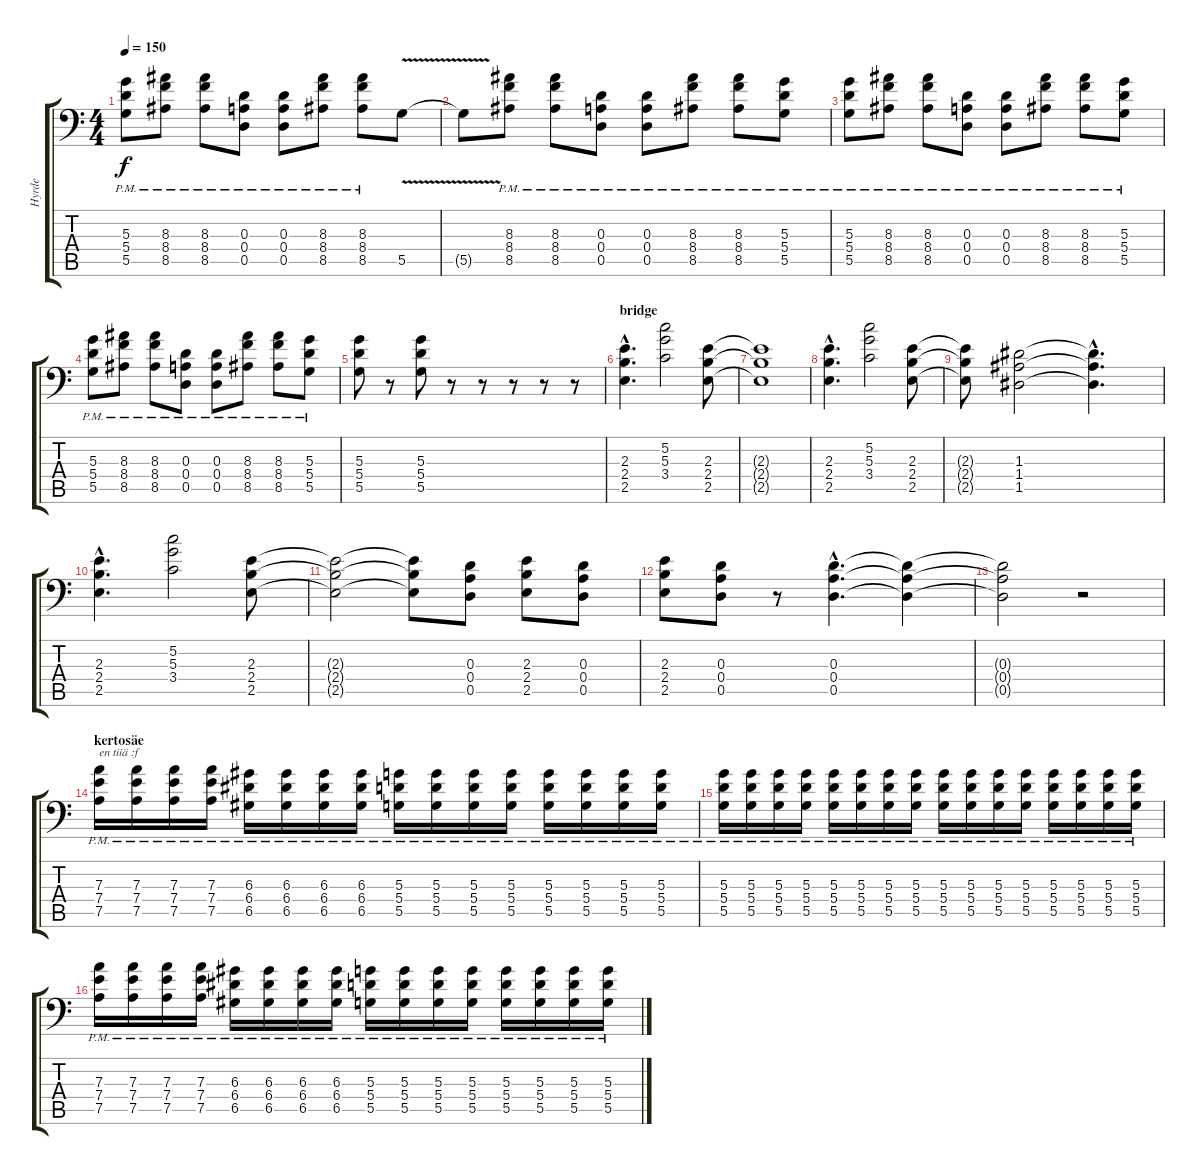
\track ("Hyrde" "Hyrde") {instrument distortionguitar}
\staff {score tabs}
\tuning (B3 G3 D3 A2 D2 A1) {hide}
\ts (4 4)
\tempo 150
\clef f4
\ks c
(5.3{pm} 5.4{pm} 5.5{pm}).8{dy f} (8.3{pm} 8.4{pm} 8.5{pm}).8 (8.3{pm} 8.4{pm} 8.5{pm}).8 (0.3{pm} 0.4{pm} 0.5{pm}).8 (0.3{pm} 0.4{pm} 0.5{pm}).8 (8.3{pm} 8.4{pm} 8.5{pm}).8 (8.3{pm} 8.4{pm} 8.5{pm}).8 5.5{v}.8 |
5.5{t}.8 (8.3{pm} 8.4{pm} 8.5{pm}).8 (8.3{pm} 8.4{pm} 8.5{pm}).8 (0.3{pm} 0.4{pm} 0.5{pm}).8 (0.3{pm} 0.4{pm} 0.5{pm}).8 (8.3{pm} 8.4{pm} 8.5{pm}).8 (8.3{pm} 8.4{pm} 8.5{pm}).8 (5.3{pm} 5.4{pm} 5.5{pm}).8 |
(5.3{pm} 5.4{pm} 5.5{pm}).8 (8.3{pm} 8.4{pm} 8.5{pm}).8 (8.3{pm} 8.4{pm} 8.5{pm}).8 (0.3{pm} 0.4{pm} 0.5{pm}).8 (0.3{pm} 0.4{pm} 0.5{pm}).8 (8.3{pm} 8.4{pm} 8.5{pm}).8 (8.3{pm} 8.4{pm} 8.5{pm}).8 (5.3{pm} 5.4{pm} 5.5{pm}).8 |
(5.3{pm} 5.4{pm} 5.5{pm}).8 (8.3{pm} 8.4{pm} 8.5{pm}).8 (8.3{pm} 8.4{pm} 8.5{pm}).8 (0.3{pm} 0.4{pm} 0.5{pm}).8 (0.3{pm} 0.4{pm} 0.5{pm}).8 (8.3{pm} 8.4{pm} 8.5{pm}).8 (8.3{pm} 8.4{pm} 8.5{pm}).8 (5.3{pm} 5.4{pm} 5.5{pm}).8 |
(5.3 5.4 5.5).8 r.8 (5.3 5.4 5.5).8 r.8 r.8 r.8 r.8 r.8 |
\section ("" "bridge")
(2.3{hac} 2.4{hac} 2.5{hac}).4{d} (5.2 5.3 3.4).2 (2.3 2.4 2.5).8 |
(2.3{t} 2.4{t} 2.5{t}).1 |
(2.3{hac} 2.4{hac} 2.5{hac}).4{d} (5.2 5.3 3.4).2 (2.3 2.4 2.5).8 |
(2.3{t} 2.4{t} 2.5{t}).8 (1.3 1.4 1.5).2 (1.3{hac t} 1.4{hac t} 1.5{hac t}).4{d} |
(2.3{hac} 2.4{hac} 2.5{hac}).4{d} (5.2 5.3 3.4).2 (2.3 2.4 2.5).8 |
(2.3{t} 2.4{t} 2.5{t}).2 (2.3{t} 2.4{t} 2.5{t}).8 (0.3 0.4 0.5).8 (2.3 2.4 2.5).8 (0.3 0.4 0.5).8 |
(2.3 2.4 2.5).8 (0.3 0.4 0.5).8 r.8 (0.3{hac} 0.4{hac} 0.5{hac}).4{d} (0.3{t} 0.4{t} 0.5{t}).4 |
(0.3{t} 0.4{t} 0.5{t}).2 r.2 |
\section ("" "kertosäe")
(7.3{pm} 7.4{pm} 7.5{pm}).16{txt "en tiiä :f"} (7.3{pm} 7.4{pm} 7.5{pm}).16 (7.3{pm} 7.4{pm} 7.5{pm}).16 (7.3{pm} 7.4{pm} 7.5{pm}).16 (6.3{pm} 6.4{pm} 6.5{pm}).16 (6.3{pm} 6.4{pm} 6.5{pm}).16 (6.3{pm} 6.4{pm} 6.5{pm}).16 (6.3{pm} 6.4{pm} 6.5{pm}).16 (5.3{pm} 5.4{pm} 5.5{pm}).16 (5.3{pm} 5.4{pm} 5.5{pm}).16 (5.3{pm} 5.4{pm} 5.5{pm}).16 (5.3{pm} 5.4{pm} 5.5{pm}).16 (5.3{pm} 5.4{pm} 5.5{pm}).16 (5.3{pm} 5.4{pm} 5.5{pm}).16 (5.3{pm} 5.4{pm} 5.5{pm}).16 (5.3{pm} 5.4{pm} 5.5{pm}).16 |
(5.3{pm} 5.4{pm} 5.5{pm}).16 (5.3{pm} 5.4{pm} 5.5{pm}).16 (5.3{pm} 5.4{pm} 5.5{pm}).16 (5.3{pm} 5.4{pm} 5.5{pm}).16 (5.3{pm} 5.4{pm} 5.5{pm}).16 (5.3{pm} 5.4{pm} 5.5{pm}).16 (5.3{pm} 5.4{pm} 5.5{pm}).16 (5.3{pm} 5.4{pm} 5.5{pm}).16 (5.3{pm} 5.4{pm} 5.5{pm}).16 (5.3{pm} 5.4{pm} 5.5{pm}).16 (5.3{pm} 5.4{pm} 5.5{pm}).16 (5.3{pm} 5.4{pm} 5.5{pm}).16 (5.3{pm} 5.4{pm} 5.5{pm}).16 (5.3{pm} 5.4{pm} 5.5{pm}).16 (5.3{pm} 5.4{pm} 5.5{pm}).16 (5.3{pm} 5.4{pm} 5.5{pm}).16 |
(7.3{pm} 7.4{pm} 7.5{pm}).16 (7.3{pm} 7.4{pm} 7.5{pm}).16 (7.3{pm} 7.4{pm} 7.5{pm}).16 (7.3{pm} 7.4{pm} 7.5{pm}).16 (6.3{pm} 6.4{pm} 6.5{pm}).16 (6.3{pm} 6.4{pm} 6.5{pm}).16 (6.3{pm} 6.4{pm} 6.5{pm}).16 (6.3{pm} 6.4{pm} 6.5{pm}).16 (5.3{pm} 5.4{pm} 5.5{pm}).16 (5.3{pm} 5.4{pm} 5.5{pm}).16 (5.3{pm} 5.4{pm} 5.5{pm}).16 (5.3{pm} 5.4{pm} 5.5{pm}).16 (5.3{pm} 5.4{pm} 5.5{pm}).16 (5.3{pm} 5.4{pm} 5.5{pm}).16 (5.3{pm} 5.4{pm} 5.5{pm}).16 (5.3{pm} 5.4{pm} 5.5{pm}).16
